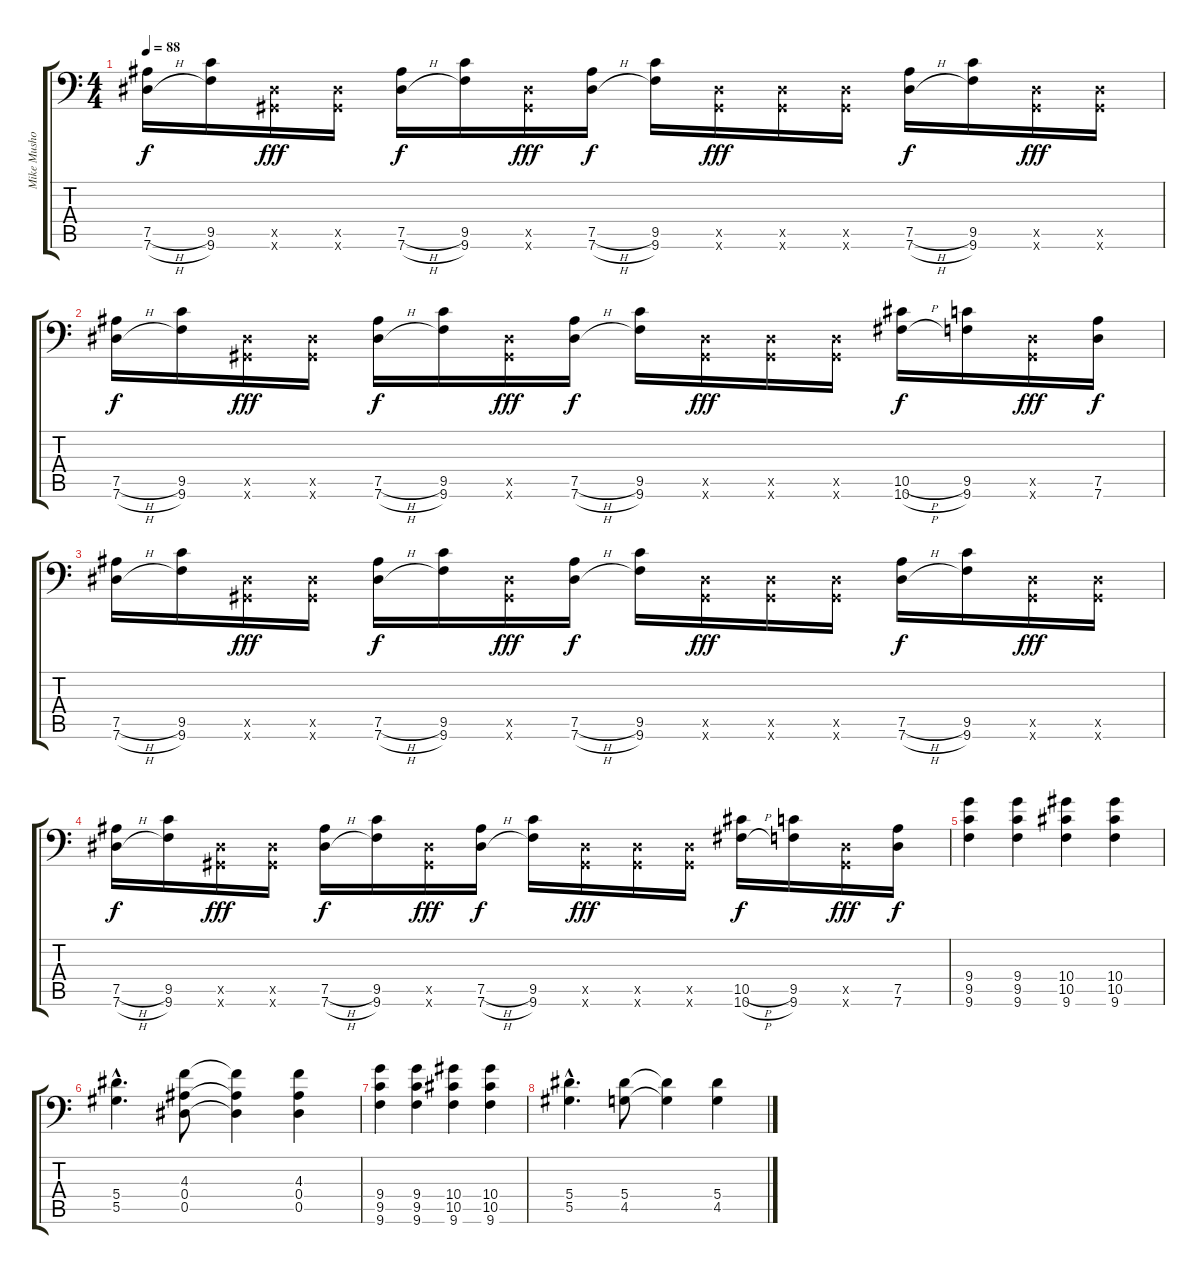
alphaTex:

\track ("Mike Mushok" "Mike Musho") {instrument distortionguitar}
\staff {score tabs}
\tuning (Bb3 Gb3 Db3 Bb2 Eb2 Ab1) {hide}
\ts (4 4)
\tempo 88
\clef f4
\ks c
(7.5{h} 7.6{h}).16{dy f} (9.5 9.6).16 (0.5{x} 0.6{x}).16{dy fff} (0.5{x} 0.6{x}).16 (7.5{h} 7.6{h}).16{dy f} (9.5 9.6).16 (0.5{x} 0.6{x}).16{dy fff} (7.5{h} 7.6{h}).16{dy f} (9.5 9.6).16 (0.5{x} 0.6{x}).16{dy fff} (0.5{x} 0.6{x}).16 (0.5{x} 0.6{x}).16 (7.5{h} 7.6{h}).16{dy f} (9.5 9.6).16 (0.5{x} 0.6{x}).16{dy fff} (0.5{x} 0.6{x}).16 |
(7.5{h} 7.6{h}).16{dy f} (9.5 9.6).16 (0.5{x} 0.6{x}).16{dy fff} (0.5{x} 0.6{x}).16 (7.5{h} 7.6{h}).16{dy f} (9.5 9.6).16 (0.5{x} 0.6{x}).16{dy fff} (7.5{h} 7.6{h}).16{dy f} (9.5 9.6).16 (0.5{x} 0.6{x}).16{dy fff} (0.5{x} 0.6{x}).16 (0.5{x} 0.6{x}).16 (10.5{h} 10.6{h}).16{dy f} (9.5 9.6).16 (0.5{x} 0.6{x}).16{dy fff} (7.5 7.6).16{dy f} |
(7.5{h} 7.6{h}).16 (9.5 9.6).16 (0.5{x} 0.6{x}).16{dy fff} (0.5{x} 0.6{x}).16 (7.5{h} 7.6{h}).16{dy f} (9.5 9.6).16 (0.5{x} 0.6{x}).16{dy fff} (7.5{h} 7.6{h}).16{dy f} (9.5 9.6).16 (0.5{x} 0.6{x}).16{dy fff} (0.5{x} 0.6{x}).16 (0.5{x} 0.6{x}).16 (7.5{h} 7.6{h}).16{dy f} (9.5 9.6).16 (0.5{x} 0.6{x}).16{dy fff} (0.5{x} 0.6{x}).16 |
(7.5{h} 7.6{h}).16{dy f} (9.5 9.6).16 (0.5{x} 0.6{x}).16{dy fff} (0.5{x} 0.6{x}).16 (7.5{h} 7.6{h}).16{dy f} (9.5 9.6).16 (0.5{x} 0.6{x}).16{dy fff} (7.5{h} 7.6{h}).16{dy f} (9.5 9.6).16 (0.5{x} 0.6{x}).16{dy fff} (0.5{x} 0.6{x}).16 (0.5{x} 0.6{x}).16 (10.5{h} 10.6{h}).16{dy f} (9.5 9.6).16 (0.5{x} 0.6{x}).16{dy fff} (7.5 7.6).16{dy f} |
(9.4 9.5 9.6).4 (9.4 9.5 9.6).4 (10.4 10.5 9.6).4 (10.4 10.5 9.6).4 |
(5.4{hac} 5.5{hac}).4{d} (4.3 0.4 0.5).8 (4.3{t} 0.4{t} 0.5{t}).4 (4.3 0.4 0.5).4 |
(9.4 9.5 9.6).4 (9.4 9.5 9.6).4 (10.4 10.5 9.6).4 (10.4 10.5 9.6).4 |
(5.4{hac} 5.5{hac}).4{d} (5.4 4.5).8 (5.4{t} 4.5{t}).4 (5.4 4.5).4
